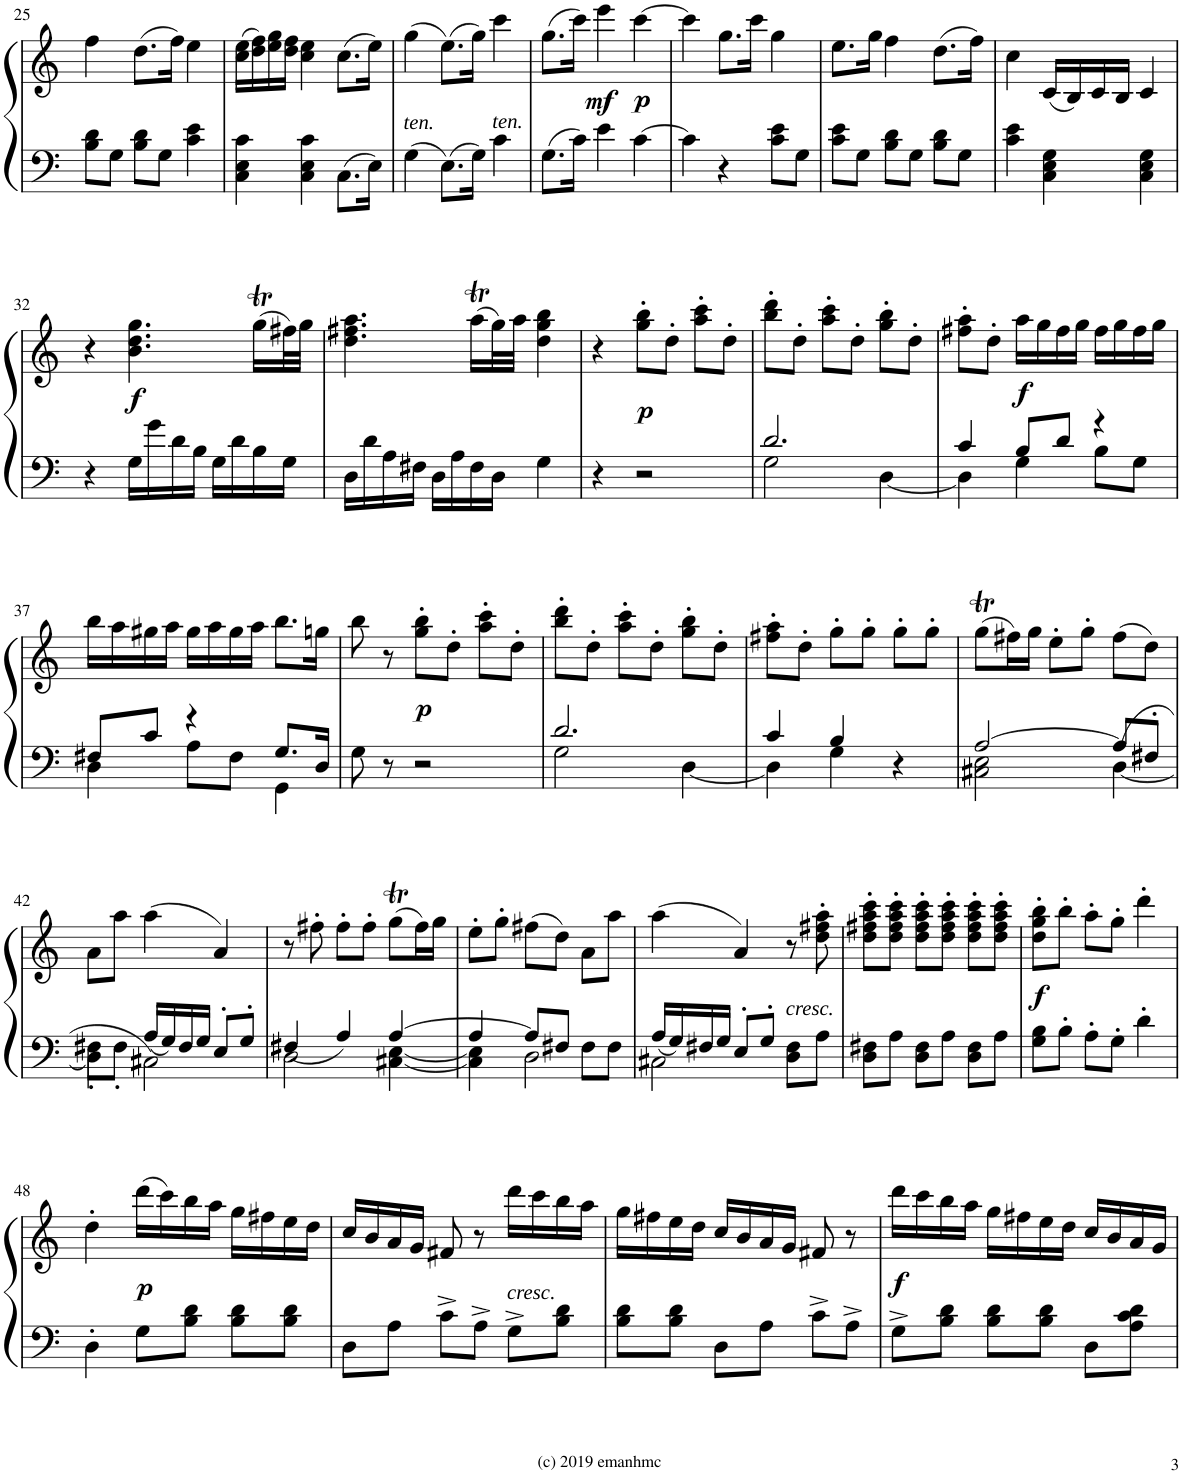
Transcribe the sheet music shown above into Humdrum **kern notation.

**kern	**kern	**dynam
*part1	*part1	*part1
*staff2	*staff1	*staff1/2
*I"Piano	*	*
*I'Pno.	*	*
!!LO:PB:g=z
*clefF4	*clefG2	*
*k[]	*k[]	*
*M3/4	*M3/4	*
=25	=25	=25
8B\ 8d\L	4ff\	.
8G\J	.	.
8B\ 8d\L	(8.dd\L	.
8G\J	.	.
.	16ff\Jk)	.
4c\ 4e\	4ee\	.
=26	=26	=26
4C\ 4E\ 4c\	(16cc\ 16ee\LL	.
.	16dd\ 16ff\)	.
.	16ee\ 16gg\	.
.	16dd\ 16ff\JJ	.
4C\ 4E\ 4c\	4cc\ 4ee\	.
8.C\L	(8.cc\L	.
16E\Jk	16ee\Jk)	.
=27	=27	=27
!LO:TX:a:i:t=ten.	!	!
4G\	(4gg\	.
8.E\L	(8.ee\L)	.
16G\Jk	16gg\Jk)	.
!LO:TX:a:i:t=ten.	!	!
4c\	4ccc\	.
=28	=28	=28
8.G\L	(8.gg\L	.
16c\Jk	16ccc\Jk)	.
!	!	!LO:DY:b
4e\	4eee\	mf
!	!	!LO:DY:b
[4c\	[4ccc\	p
=29	=29	=29
4c\]	4ccc\]	.
4r	8.gg\L	.
.	16ccc\Jk	.
8c\ 8e\L	4gg\	.
8G\J	.	.
=30	=30	=30
8c\ 8e\L	8.ee\L	.
8G\J	.	.
.	16gg\Jk	.
8B\ 8d\L	4ff\	.
8G\J	.	.
8B\ 8d\L	(8.dd\L	.
8G\J	.	.
.	16ff\Jk)	.
=31	=31	=31
4c\ 4e\	4cc\	.
4C\ 4E\ 4G\	(16c/LL	.
.	16B/)	.
.	16c/	.
.	16B/JJ	.
4C\ 4E\ 4G\	4c/	.
!!LO:LB:g=z
=32	=32	=32
4r	4r	.
!	!	!LO:DY:b
16G\LL	4.b\ 4.dd\ 4.gg\	f
16g\	.	.
16d\	.	.
16B\JJ	.	.
16G\LL	.	.
16d\	.	.
16B\	(16ggT\LL	.
16G\JJ	32ff#X\L)	.
.	32gg\JJJ	.
=33	=33	=33
16D\LL	4.dd\ 4.ff#X\ 4.aa\	.
16d\	.	.
16A\	.	.
16F#X\JJ	.	.
16D\LL	.	.
16A\	.	.
16F#\	(16aaT\LL	.
16D\JJ	32gg\L)	.
.	32aa\JJJ	.
4G\	4dd\ 4gg\ 4bb\	.
=34	=34	=34
4r	4r	.
!	!	!LO:DY:b
2r	8gg\' 8bb\'L	p
.	8dd'\J	.
.	8aa\' 8ccc\'L	.
.	8dd'\J	.
=35	=35	=35
*^	*	*
2G\	2.d/	8bb\' 8ddd\'L	.
.	.	8dd'\J	.
.	.	8aa\' 8ccc\'L	.
.	.	8dd'\J	.
[4D\	.	8gg\' 8bb\'L	.
.	.	8dd'\J	.
=36	=36	=36	=36
4D\]	4c/	8ff#X\' 8aa\'L	.
.	.	8dd'\J	.
!	!	!	!LO:DY:b
4G\	8B/L	16aa\LL	f
.	.	16gg\	.
.	8d/J	16ff#\	.
.	.	16gg\JJ	.
4r	8B\L	16ff#\LL	.
.	.	16gg\	.
.	8G\J	16ff#\	.
.	.	16gg\JJ	.
!!LO:LB:g=z
=37	=37	=37	=37
4D\	8F#X/L	16bb\LL	.
.	.	16aa\	.
.	8c/J	16gg#X\	.
.	.	16aa\JJ	.
4r	8A\L	16gg#\LL	.
.	.	16aa\	.
.	8F#\J	16gg#\	.
.	.	16aa\JJ	.
8.G/L	4GG\	8.bb\L	.
16D/Jk	.	16ggn\Jk	.
*v	*v	*	*
=38	=38	=38
8G\	8bb\	.
8r	8r	.
!	!	!LO:DY:b
2r	8gg\' 8bb\'L	p
.	8dd'\J	.
.	8aa\' 8ccc\'L	.
.	8dd'\J	.
=39	=39	=39
*^	*	*
2G\	2.d/	8bb\' 8ddd\'L	.
.	.	8dd'\J	.
.	.	8aa\' 8ccc\'L	.
.	.	8dd'\J	.
[4D\	.	8gg\' 8bb\'L	.
.	.	8dd'\J	.
=40	=40	=40	=40
4D\]	4c/	8ff#X\' 8aa\'L	.
.	.	8dd'\J	.
4G\	4B/	8gg'\L	.
.	.	8gg'\J	.
4r	4ryy	8gg'\L	.
.	.	8gg'\J	.
=41	=41	=41	=41
2C#X\ 2E\	[2A/	(8ggT\L	.
.	.	16ff#X\L)	.
.	.	16gg\JJ	.
.	.	8ee'\L	.
.	.	8gg'\J	.
[4D\	8A/L]	(8ff#\L	.
.	8F#X'/J	8dd\J)	.
!!LO:LB:g=z
=42	=42	=42	=42
4D\]	8F#X'\L	8a\L	.
.	8F#'\J	8aa\J	.
2C#X\	16A/LL	(4aa\	.
.	16G/	.	.
.	16F#/	.	.
.	16G/JJ	.	.
.	8E'/L	4a/)	.
.	8G'/J	.	.
=43	=43	=43	=43
2D\	4F#X/	8r	.
.	.	8ff#X'\	.
.	4A/	8ff#'\L	.
.	.	8ff#'\J	.
[4C#X\ [4E\	[4A/	(8ggT\L	.
.	.	16ff#\L)	.
.	.	16gg\JJ	.
=44	=44	=44	=44
4C#\] 4E\]	4A/	8ee'\L	.
.	.	8gg'\J	.
2D\	8A/L]	(8ff#X\L	.
.	8F#X/J	8dd\J)	.
.	8F#\L	8a\L	.
.	8F#\J	8aa\J	.
=45	=45	=45	=45
2C#X\	16A/LL	(4aa\	.
.	16G/	.	.
.	16F#X/	.	.
.	16G/JJ	.	.
.	8E'/L	4a/)	.
.	8G'/J	.	.
!LO:TX:a:i:t=cresc.	!	!	!
8D\ 8F#\L	4ryy	8r	.
8A\J	.	8dd\' 8ff#X\' 8aa\'	.
*v	*v	*	*
=46	=46	=46
8D\ 8F#X\L	8dd\' 8ff#X\' 8aa\' 8ccc\'L	.
8A\J	8dd\' 8ff#\' 8aa\' 8ccc\'J	.
8D\ 8F#\L	8dd\' 8ff#\' 8aa\' 8ccc\'L	.
8A\J	8dd\' 8ff#\' 8aa\' 8ccc\'J	.
8D\ 8F#\L	8dd\' 8ff#\' 8aa\' 8ccc\'L	.
8A\J	8dd\' 8ff#\' 8aa\' 8ccc\'J	.
=47	=47	=47
!	!	!LO:DY:b
8G\ 8B\L	8dd\' 8gg\' 8bb\'L	f
8B'\J	8bb'\J	.
8A'\L	8aa'\L	.
8G'\J	8gg'\J	.
4d'\	4ddd'\	.
!!LO:LB:g=z
=48	=48	=48
4D'\	4dd'\	.
!	!	!LO:DY:b
8G\L	(16ddd\LL	p
.	16ccc\)	.
8B\ 8d\J	16bb\	.
.	16aa\JJ	.
8B\ 8d\L	16gg\LL	.
.	16ff#X\	.
8B\ 8d\J	16ee\	.
.	16dd\JJ	.
=49	=49	=49
8D\L	16cc/LL	.
.	16b/	.
8A\J	16a/	.
.	16g/JJ	.
8c^\L	8f#X/	.
8A^\J	8r	.
!LO:TX:a:i:t=cresc	!	!
!LO:TX:a:t=.	!	!
8G^\L	16ddd\LL	.
.	16ccc\	.
8B\ 8d\J	16bb\	.
.	16aa\JJ	.
=50	=50	=50
8B\ 8d\L	16gg\LL	.
.	16ff#X\	.
8B\ 8d\J	16ee\	.
.	16dd\JJ	.
8D\L	16cc/LL	.
.	16b/	.
8A\J	16a/	.
.	16g/JJ	.
8c^\L	8f#X/	.
8A^\J	8r	.
=51	=51	=51
!	!	!LO:DY:b
8G^\L	16ddd\LL	f
.	16ccc\	.
8B\ 8d\J	16bb\	.
.	16aa\JJ	.
8B\ 8d\L	16gg\LL	.
.	16ff#X\	.
8B\ 8d\J	16ee\	.
.	16dd\JJ	.
8D\L	16cc/LL	.
.	16b/	.
8A\ 8c\ 8d\J	16a/	.
.	16g/JJ	.
=	=	=
*-	*-	*-
